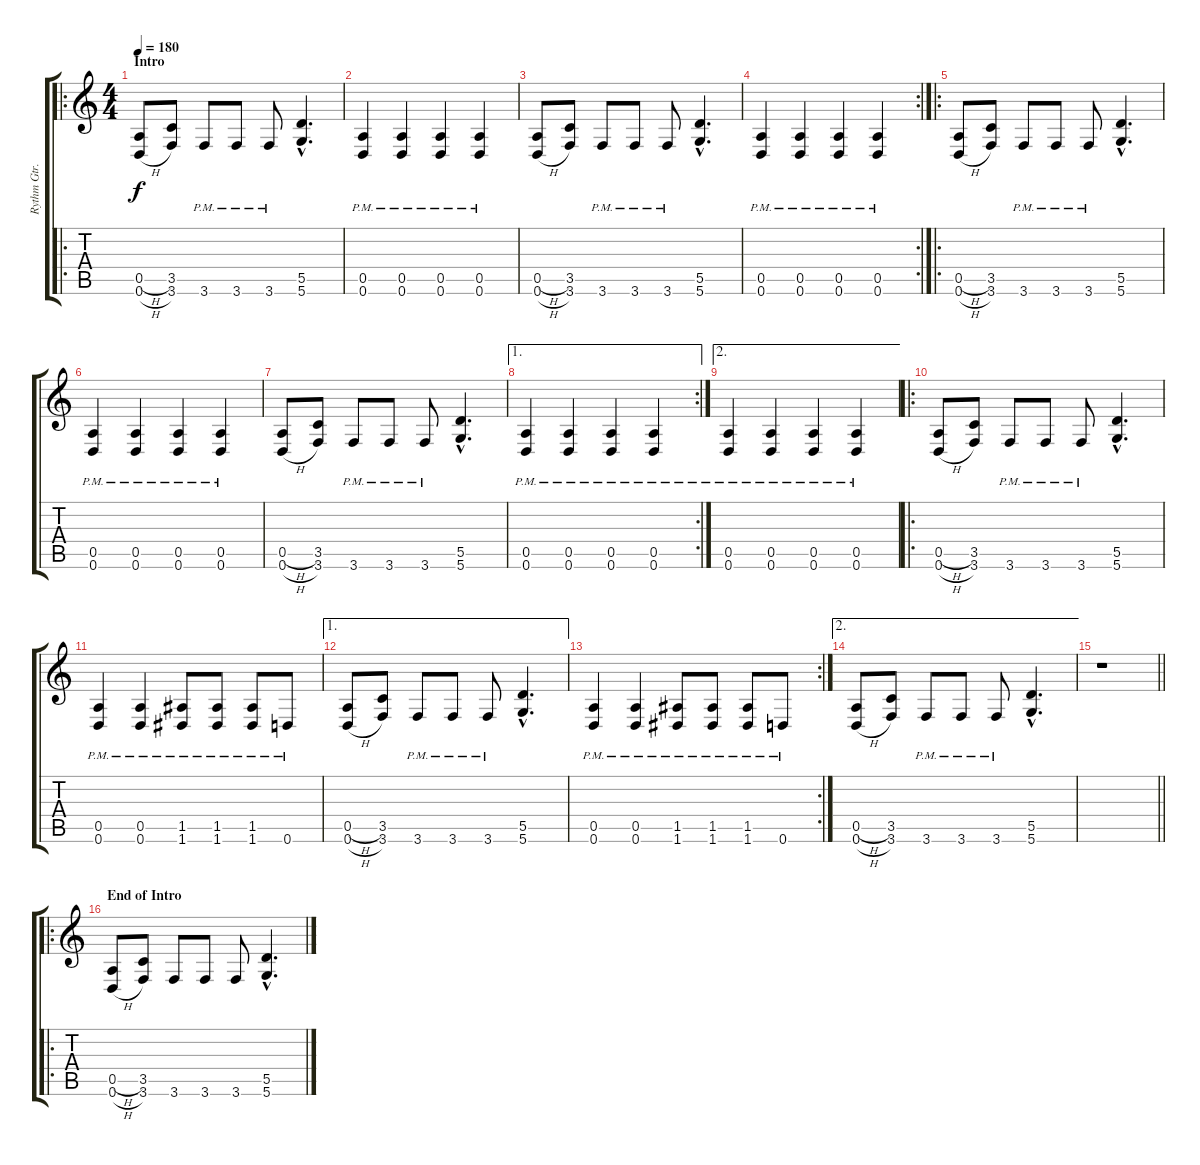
\track ("Rythm Gtr. 1 (dist.)" "Rythm Gtr.") {instrument distortionguitar}
\staff {score tabs}
\tuning (E4 B3 G3 D3 A2 D2) {hide}
\ro
\ts (4 4)
\section ("" "Intro")
\tempo 180
\clef g2
\ks c
(0.5{h} 0.6{h}).8{dy f instrument distortionguitar} (3.5 3.6).8 3.6{pm}.8 3.6{pm}.8 3.6{pm}.8 (5.5{hac} 5.6{hac}).4{d} |
(0.5{pm} 0.6{pm}).4 (0.5{pm} 0.6{pm}).4 (0.5{pm} 0.6{pm}).4 (0.5{pm} 0.6{pm}).4 |
(0.5{h} 0.6{h}).8 (3.5 3.6).8 3.6{pm}.8 3.6{pm}.8 3.6{pm}.8 (5.5{hac} 5.6{hac}).4{d} |
\rc 2
(0.5{pm} 0.6{pm}).4 (0.5{pm} 0.6{pm}).4 (0.5{pm} 0.6{pm}).4 (0.5{pm} 0.6{pm}).4 |
\ro
(0.5{h} 0.6{h}).8 (3.5 3.6).8 3.6{pm}.8 3.6{pm}.8 3.6{pm}.8 (5.5{hac} 5.6{hac}).4{d} |
(0.5{pm} 0.6{pm}).4 (0.5{pm} 0.6{pm}).4 (0.5{pm} 0.6{pm}).4 (0.5{pm} 0.6{pm}).4 |
(0.5{h} 0.6{h}).8 (3.5 3.6).8 3.6{pm}.8 3.6{pm}.8 3.6{pm}.8 (5.5{hac} 5.6{hac}).4{d} |
\ae 1
\rc 2
(0.5{pm} 0.6{pm}).4 (0.5{pm} 0.6{pm}).4 (0.5{pm} 0.6{pm}).4 (0.5{pm} 0.6{pm}).4 |
\ae 2
(0.5{pm} 0.6{pm}).4 (0.5{pm} 0.6{pm}).4 (0.5{pm} 0.6{pm}).4 (0.5{pm} 0.6{pm}).4 |
\ro
(0.5{h} 0.6{h}).8 (3.5 3.6).8 3.6{pm}.8 3.6{pm}.8 3.6{pm}.8 (5.5{hac} 5.6{hac}).4{d} |
(0.5{pm} 0.6{pm}).4 (0.5{pm} 0.6{pm}).4 (1.5{pm} 1.6{pm}).8 (1.5{pm} 1.6{pm}).8 (1.5{pm} 1.6{pm}).8 0.6{pm}.8 |
\ae 1
(0.5{h} 0.6{h}).8 (3.5 3.6).8 3.6{pm}.8 3.6{pm}.8 3.6{pm}.8 (5.5{hac} 5.6{hac}).4{d} |
\rc 2
(0.5{pm} 0.6{pm}).4 (0.5{pm} 0.6{pm}).4 (1.5{pm} 1.6{pm}).8 (1.5{pm} 1.6{pm}).8 (1.5{pm} 1.6{pm}).8 0.6{pm}.8 |
\ae 2
(0.5{h} 0.6{h}).8 (3.5 3.6).8 3.6{pm}.8 3.6{pm}.8 3.6{pm}.8 (5.5{hac} 5.6{hac}).4{d} |
\barLineRight lightlight
r.1 |
\ro
\section ("" "End of Intro")
(0.5{h} 0.6{h}).8 (3.5 3.6).8 3.6.8 3.6.8 3.6.8 (5.5{hac} 5.6{hac}).4{d}
